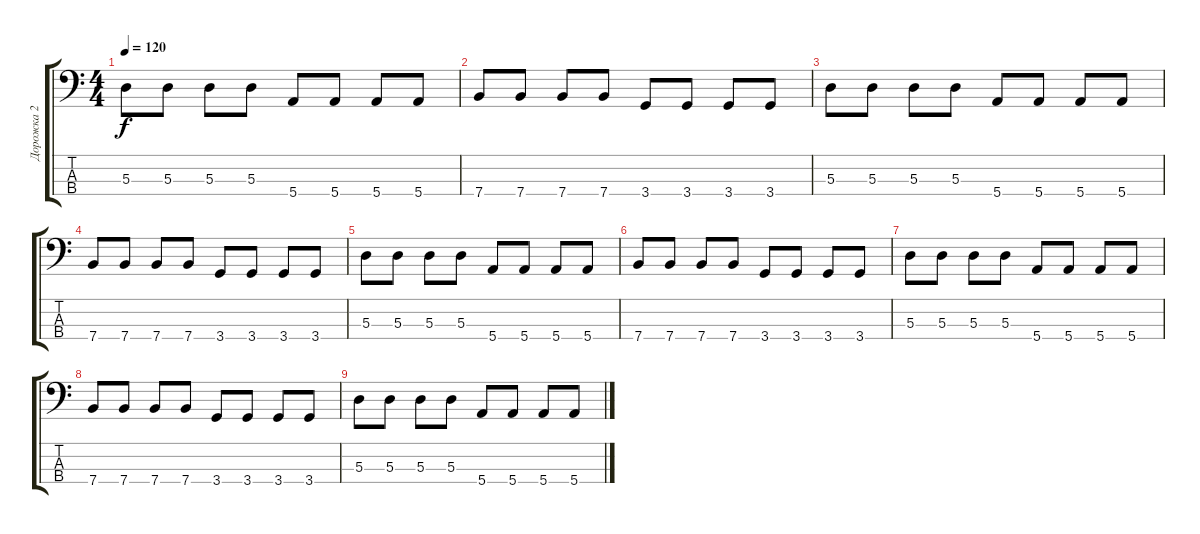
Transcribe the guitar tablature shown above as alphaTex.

\track ("Дорожка 2" "Дорожка 2") {instrument electricbassfinger}
\staff {score tabs}
\tuning (G2 D2 A1 E1) {hide}
\ts (4 4)
\tempo 120
\clef f4
\ks c
5.3.8{dy f} 5.3.8 5.3.8 5.3.8 5.4.8 5.4.8 5.4.8 5.4.8 |
7.4.8 7.4.8 7.4.8 7.4.8 3.4.8 3.4.8 3.4.8 3.4.8 |
5.3.8 5.3.8 5.3.8 5.3.8 5.4.8 5.4.8 5.4.8 5.4.8 |
7.4.8 7.4.8 7.4.8 7.4.8 3.4.8 3.4.8 3.4.8 3.4.8 |
5.3.8 5.3.8 5.3.8 5.3.8 5.4.8 5.4.8 5.4.8 5.4.8 |
7.4.8 7.4.8 7.4.8 7.4.8 3.4.8 3.4.8 3.4.8 3.4.8 |
5.3.8 5.3.8 5.3.8 5.3.8 5.4.8 5.4.8 5.4.8 5.4.8 |
7.4.8 7.4.8 7.4.8 7.4.8 3.4.8 3.4.8 3.4.8 3.4.8 |
5.3.8 5.3.8 5.3.8 5.3.8 5.4.8 5.4.8 5.4.8 5.4.8
